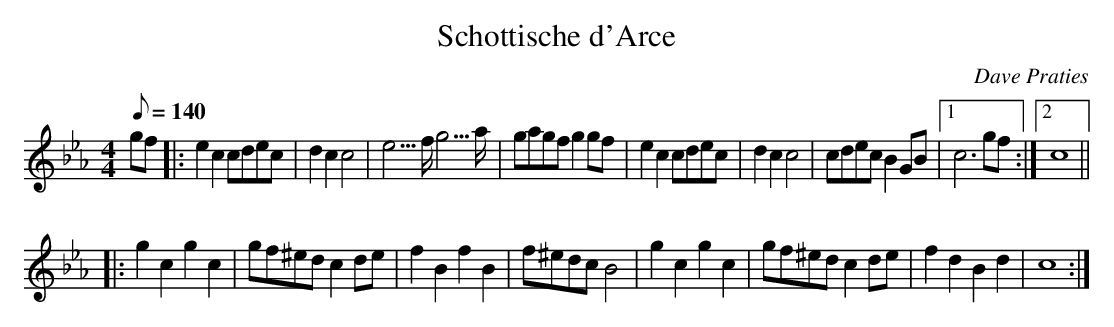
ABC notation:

X:1
T:Schottische d'Arce
M:4/4
L:1/8
Q:140
C:Dave Praties
K:Eb
gf |:\
e2c2 cdec | d2c2 c4 | e3>f g3>a | gagf g2gf |\
e2c2 cdec | d2c2 c4 | cdec B2GB |1 c6 gf :|2 c8 ||
|:\
g2c2 g2c2 | gf^ed c2de | f2B2 f2B2 | f^edc B4 |\
g2c2 g2c2 | gf^ed c2de | f2d2 B2d2 | c8 :|
